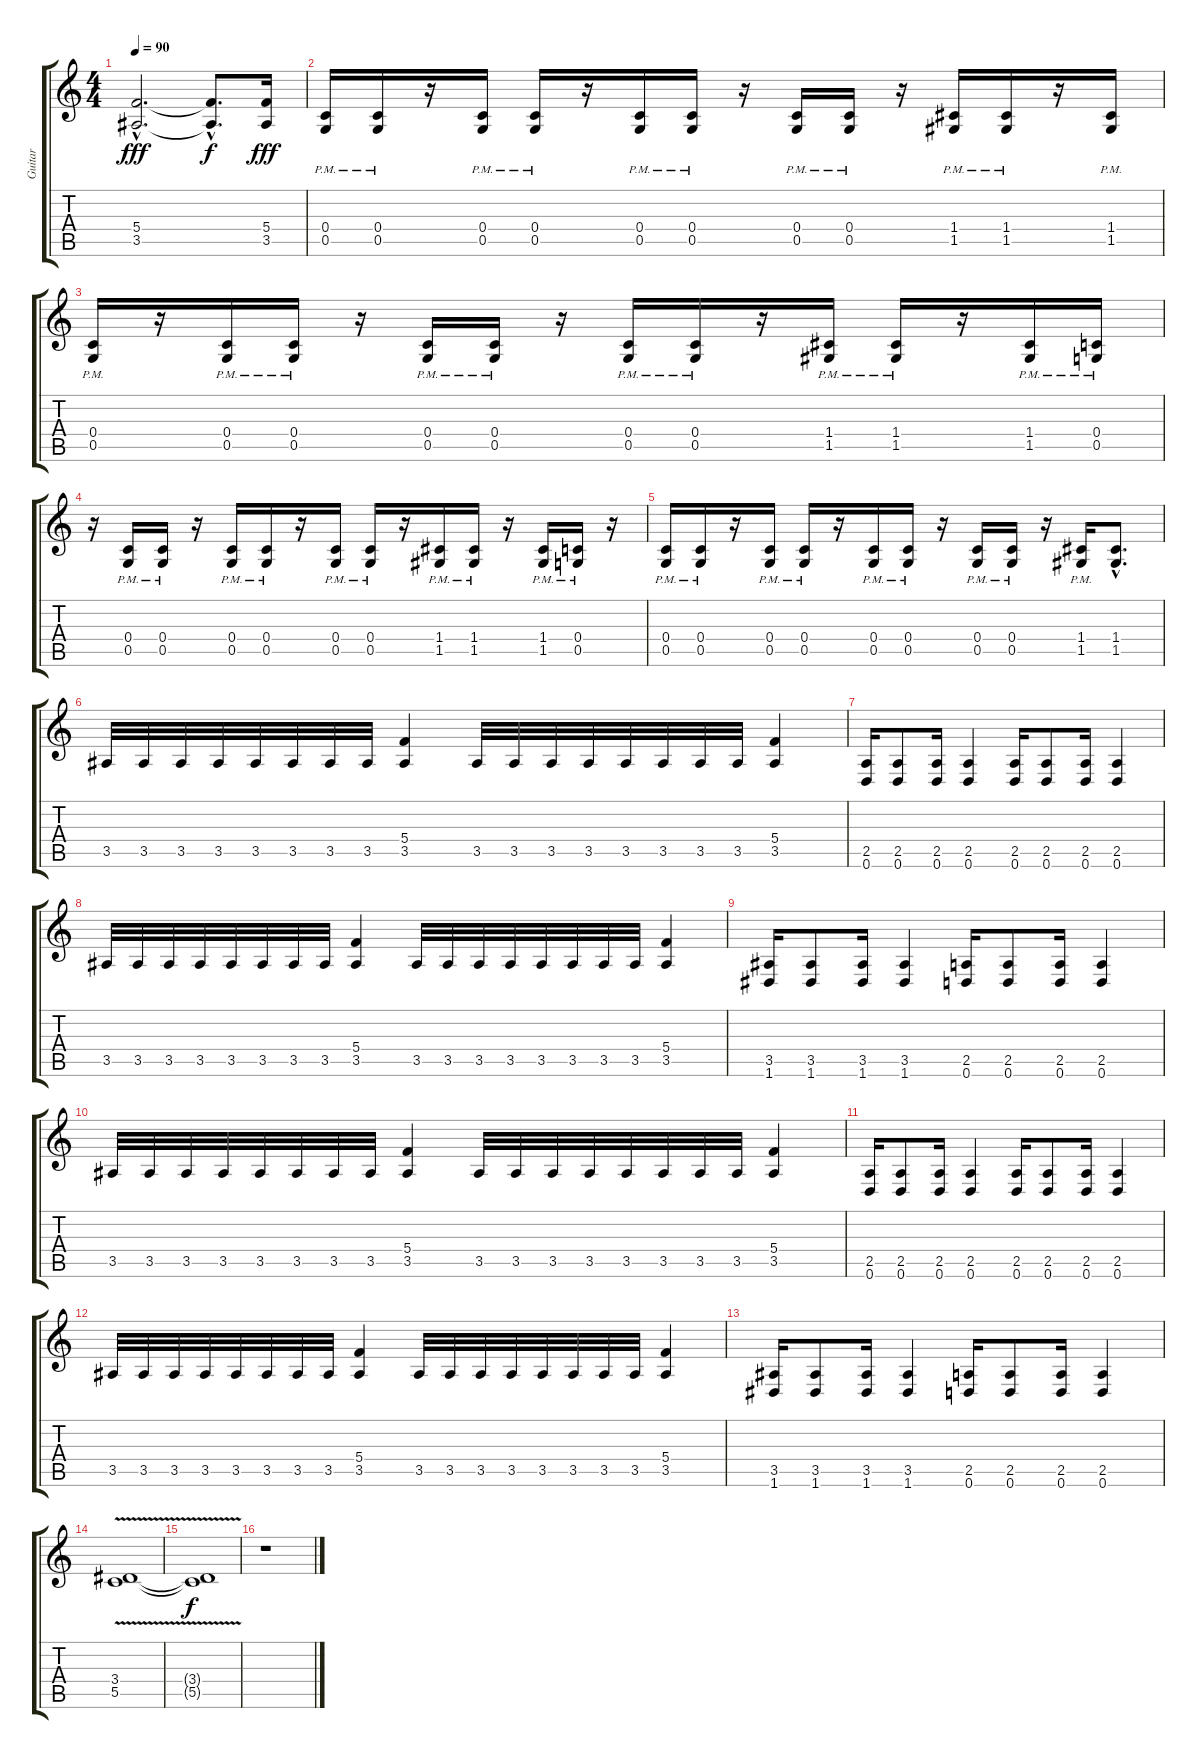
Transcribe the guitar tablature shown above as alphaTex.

\track ("Guitar" "Guitar") {instrument distortionguitar}
\staff {score tabs}
\tuning (D4 A3 F3 C3 G2 D2) {hide}
\ts (4 4)
\tempo 90
\clef g2
\ks c
(5.4{hac} 3.5{hac}).2{d dy fff} (5.4{hac t} 3.5{hac t}).8{d dy f} (5.4 3.5).16{dy fff} |
(0.4{pm} 0.5).16 (0.4{pm} 0.5).16 r.16 (0.4{pm} 0.5).16 (0.4{pm} 0.5).16 r.16 (0.4{pm} 0.5).16 (0.4{pm} 0.5).16 r.16 (0.4{pm} 0.5).16 (0.4{pm} 0.5).16 r.16 (1.4{pm} 1.5).16 (1.4{pm} 1.5).16 r.16 (1.4 1.5{pm}).16 |
(0.4{pm} 0.5).16 r.16 (0.4{pm} 0.5).16 (0.4{pm} 0.5).16 r.16 (0.4{pm} 0.5).16 (0.4{pm} 0.5).16 r.16 (0.4{pm} 0.5).16 (0.4{pm} 0.5).16 r.16 (1.4{pm} 1.5).16 (1.4{pm} 1.5).16 r.16 (1.4 1.5{pm}).16 (0.4 0.5{pm}).16 |
r.16 (0.4{pm} 0.5).16 (0.4{pm} 0.5).16 r.16 (0.4{pm} 0.5).16 (0.4{pm} 0.5).16 r.16 (0.4{pm} 0.5).16 (0.4{pm} 0.5).16 r.16 (1.4{pm} 1.5).16 (1.4{pm} 1.5).16 r.16 (1.4{pm} 1.5{pm}).16 (0.4{pm} 0.5{pm}).16 r.16 |
(0.4{pm} 0.5).16 (0.4{pm} 0.5).16 r.16 (0.4{pm} 0.5).16 (0.4{pm} 0.5).16 r.16 (0.4{pm} 0.5).16 (0.4{pm} 0.5).16 r.16 (0.4{pm} 0.5).16 (0.4{pm} 0.5).16 r.16 (1.4{pm} 1.5).16 (1.4{hac} 1.5{hac}).8{d} |
3.5.32 3.5.32 3.5.32 3.5.32 3.5.32 3.5.32 3.5.32 3.5.32 (5.4 3.5).4 3.5.32 3.5.32 3.5.32 3.5.32 3.5.32 3.5.32 3.5.32 3.5.32 (5.4 3.5).4 |
(2.5 0.6).16 (2.5 0.6).8 (2.5 0.6).16 (2.5 0.6).4 (2.5 0.6).16 (2.5 0.6).8 (2.5 0.6).16 (2.5 0.6).4 |
3.5.32 3.5.32 3.5.32 3.5.32 3.5.32 3.5.32 3.5.32 3.5.32 (5.4 3.5).4 3.5.32 3.5.32 3.5.32 3.5.32 3.5.32 3.5.32 3.5.32 3.5.32 (5.4 3.5).4 |
(3.5 1.6).16 (3.5 1.6).8 (3.5 1.6).16 (3.5 1.6).4 (2.5 0.6).16 (2.5 0.6).8 (2.5 0.6).16 (2.5 0.6).4 |
3.5.32 3.5.32 3.5.32 3.5.32 3.5.32 3.5.32 3.5.32 3.5.32 (5.4 3.5).4 3.5.32 3.5.32 3.5.32 3.5.32 3.5.32 3.5.32 3.5.32 3.5.32 (5.4 3.5).4 |
(2.5 0.6).16 (2.5 0.6).8 (2.5 0.6).16 (2.5 0.6).4 (2.5 0.6).16 (2.5 0.6).8 (2.5 0.6).16 (2.5 0.6).4 |
3.5.32 3.5.32 3.5.32 3.5.32 3.5.32 3.5.32 3.5.32 3.5.32 (5.4 3.5).4 3.5.32 3.5.32 3.5.32 3.5.32 3.5.32 3.5.32 3.5.32 3.5.32 (5.4 3.5).4 |
(3.5 1.6).16 (3.5 1.6).8 (3.5 1.6).16 (3.5 1.6).4 (2.5 0.6).16 (2.5 0.6).8 (2.5 0.6).16 (2.5 0.6).4 |
(3.4{v} 5.5).1{volume 5} |
(3.4{t} 5.5{t}).1{dy f} |
r.1
